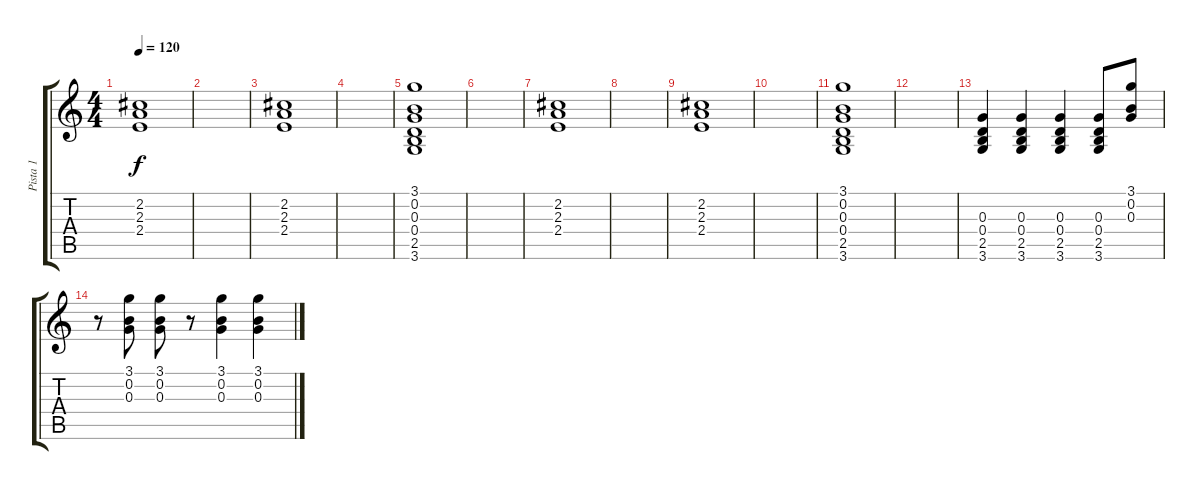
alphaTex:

\track ("Pista 1" "Pista 1") {instrument electricguitarclean}
\staff {score tabs}
\tuning (E4 B3 G3 D3 A2 E2) {hide}
\ts (4 4)
\tempo 120
\clef g2
\ks c
(2.2 2.3 2.4).1{dy f instrument electricguitarclean} |
|
(2.2 2.3 2.4).1 |
|
(3.1 0.2 0.3 0.4 2.5 3.6).1 |
|
(2.2 2.3 2.4).1 |
|
(2.2 2.3 2.4).1 |
|
(3.1 0.2 0.3 0.4 2.5 3.6).1 |
|
(0.3 0.4 2.5 3.6).4 (0.3 0.4 2.5 3.6).4 (0.3 0.4 2.5 3.6).4 (0.3 0.4 2.5 3.6).8 (3.1 0.2 0.3).8 |
r.8 (3.1 0.2 0.3).8 (3.1 0.2 0.3).8 r.8 (3.1 0.2 0.3).4 (3.1 0.2 0.3).4
